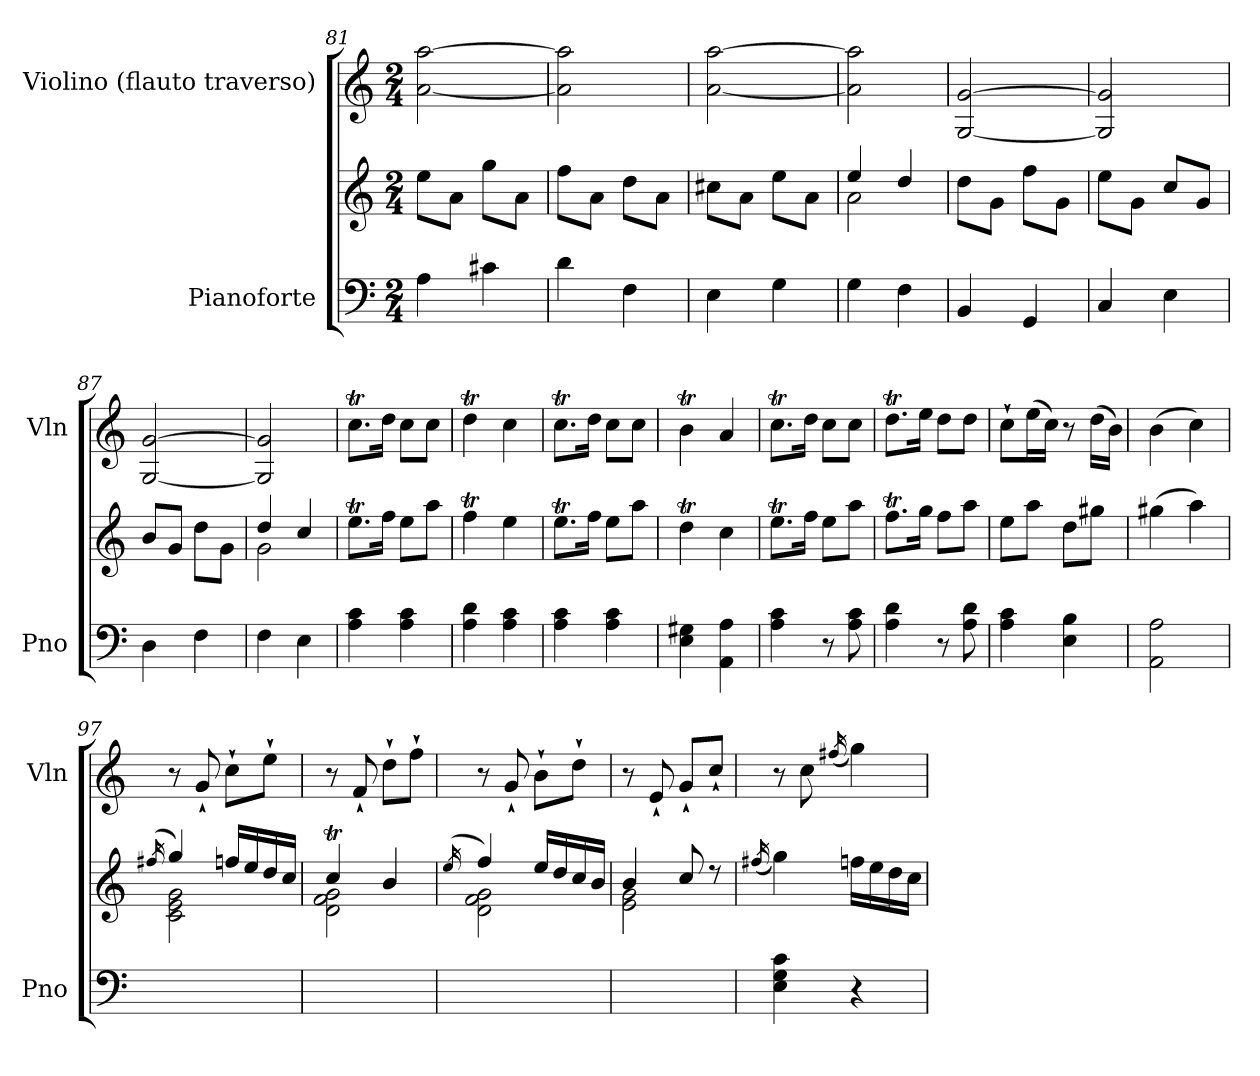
**kern	**kern	**kern
*part2	*part2	*part1
*staff3	*staff2	*staff1
*I"Pianoforte	*	*I"Violino         (flauto traverso)
*I'Pno	*	*I'Vln
*clefF4	*clefG2	*clefG2
*k[]	*k[]	*k[]
*M2/4	*M2/4	*M2/4
=81	=81	=81
4A\	8ee\L	[2a\ [2aa\
.	8a\J	.
4c#X\	8gg\L	.
.	8a\J	.
=82	=82	=82
4d\	8ff\L	2a\] 2aa\]
.	8a\J	.
4F\	8dd\L	.
.	8a\J	.
=83	=83	=83
4E\	8cc#X\L	[2a\ [2aa\
.	8a\J	.
4G\	8ee\L	.
.	8a\J	.
=84	=84	=84
*	*^	*
4G\	4ee/	2a\	2a\] 2aa\]
4F\	4dd/	.	.
*	*v	*v	*
=85	=85	=85
4BB/	8dd\L	[2G/ [2g/
.	8g\J	.
4GG/	8ff\L	.
.	8g\J	.
!!LO:LB:g=z
=86	=86	=86
4C/	8ee\L	2G/] 2g/]
.	8g\J	.
4E\	8cc/L	.
.	8g/J	.
=87	=87	=87
4D\	8b/L	[2G/ [2g/
.	8g/J	.
4F\	8dd\L	.
.	8g\J	.
=88	=88	=88
*	*^	*
4F\	4dd/	2g\	2G/] 2g/]
4E\	4cc/	.	.
*	*v	*v	*
=89	=89	=89
4A\ 4c\	8.eet\L	8.ccT\L
.	16ff\Jk	16dd\Jk
4A\ 4c\	8ee\L	8cc\L
.	8aa\J	8cc\J
=90	=90	=90
4A\ 4d\	4ffT\	4ddT\
4A\ 4c\	4ee\	4cc\
=91	=91	=91
4A\ 4c\	8.eet\L	8.ccT\L
.	16ff\Jk	16dd\Jk
4A\ 4c\	8ee\L	8cc\L
.	8aa\J	8cc\J
=92	=92	=92
4E\ 4G#X\	4ddT\	4bt\
4AA\ 4A\	4cc\	4a/
=93	=93	=93
4A\ 4c\	8.eet\L	8.ccT\L
.	16ff\Jk	16dd\Jk
8r	8ee\L	8cc\L
8A\ 8c\	8aa\J	8cc\J
=94	=94	=94
4A\ 4d\	8.ffT\L	8.ddT\L
.	16gg\Jk	16ee\Jk
8r	8ff\L	8dd\L
8A\ 8d\	8aa\J	8dd\J
=95	=95	=95
4A\ 4c\	8ee\L	8cc`\L
.	8aa\J	(>16ee\L
.	.	16cc\JJ)
4E\ 4B\	8dd\L	8r
.	8gg#X\J	(>16dd\LL
.	.	16b\JJ)
=96	=96	=96
2AA\ 2A\	(>4gg#X\	(>4b\
.	4aa\)	4cc\)
!!LO:LB:g=z
=97	=97	=97
.	(<16qff#X/	.
*	*^	*
2ryy	4gg/)	2c\ 2e\ 2g\	8r
.	.	.	8g`/
.	16ffn/LL	.	8cc`\L
.	16ee/	.	.
.	16dd/	.	8ee`\J
.	16cc/JJ	.	.
=98	=98	=98	=98
2ryy	4ccT/	2d\ 2f\ 2g\	8r
.	.	.	8f`/
.	4b/	.	8dd`\L
.	.	.	8ff`\J
=99	=99	=99	=99
.	(<16qee/	.	.
2ryy	4ff/)	2d\ 2f\ 2g\	8r
.	.	.	8g`/
.	16ee/LL	.	8b`\L
.	16dd/	.	.
.	16cc/	.	8dd`\J
.	16b/JJ	.	.
=100	=100	=100	=100
2ryy	4b/	2e\ 2g\	8r
.	.	.	8e`/
.	8cc/	.	8g`/L
.	8r	.	8cc`/J
*	*v	*v	*
=101	=101	=101
.	(<16qff#X/	.
4E\ 4G\ 4c\	4gg\)	8r
.	.	8cc\
.	.	(<16qff#X/
4r	16ffn\LL	4gg\)
.	16ee\	.
.	16dd\	.
.	16cc\JJ	.
=	=	=
*-	*-	*-
